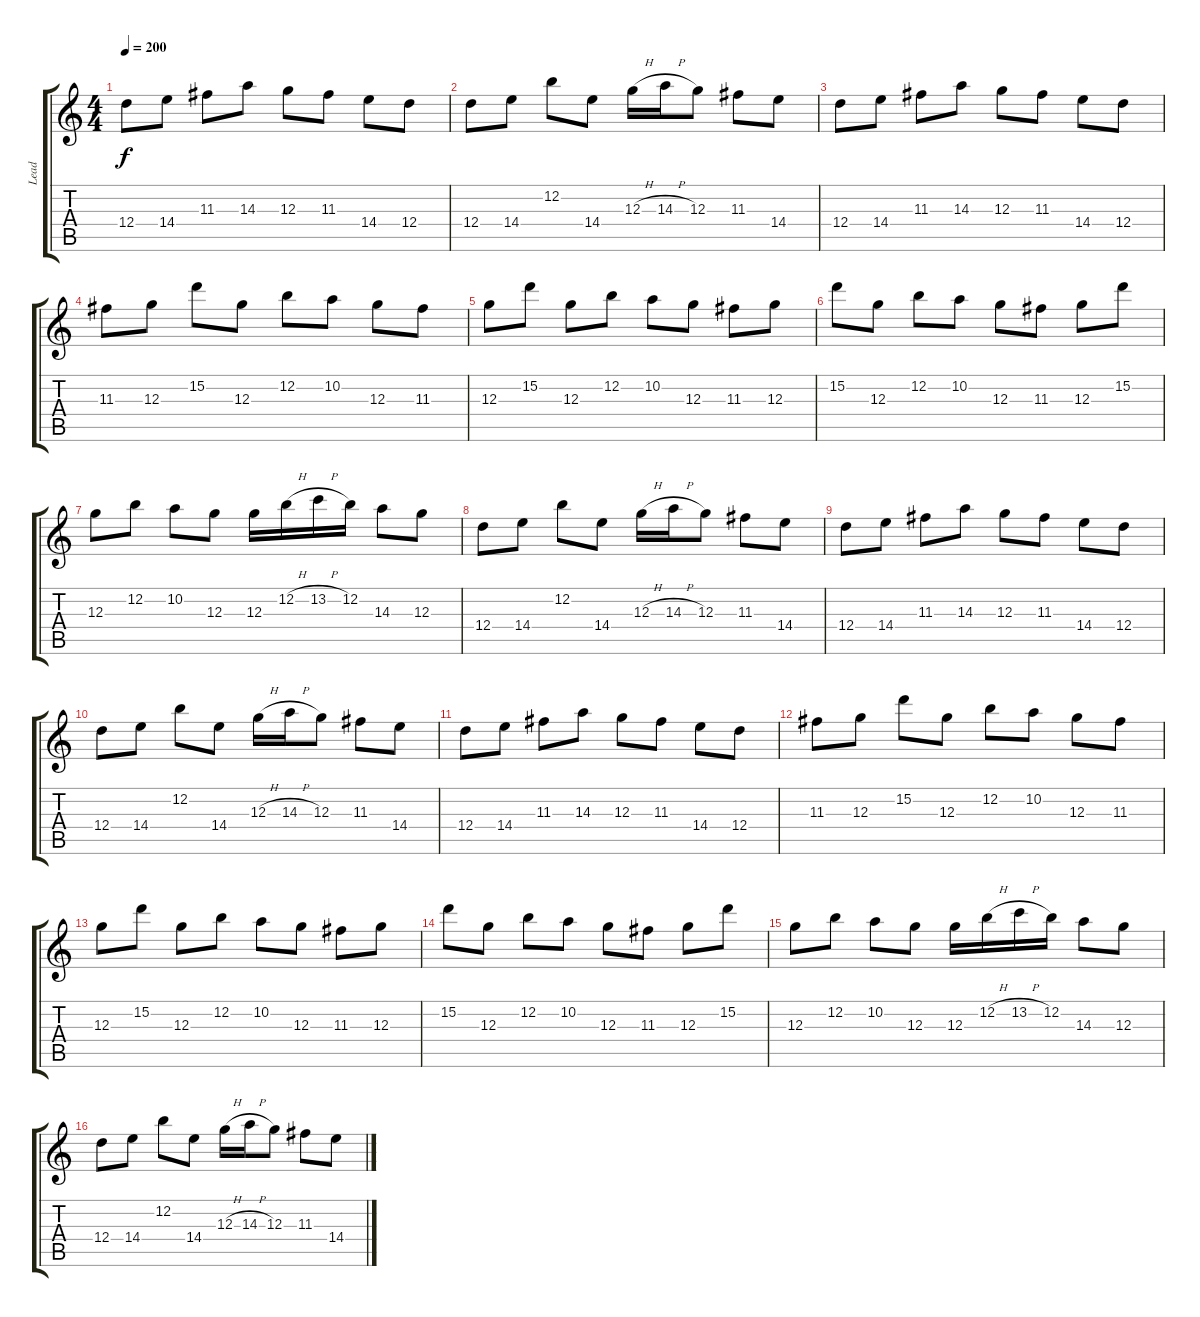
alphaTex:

\track ("Lead" "Lead") {instrument overdrivenguitar}
\staff {score tabs}
\tuning (E4 B3 G3 D3 A2 D2) {hide}
\ts (4 4)
\tempo 200
\clef g2
\ks c
12.4.8{dy f} 14.4.8 11.3.8 14.3.8 12.3.8 11.3.8 14.4.8 12.4.8 |
12.4.8 14.4.8 12.2.8 14.4.8 12.3{h}.16 14.3{h}.16 12.3.8 11.3.8 14.4.8 |
12.4.8 14.4.8 11.3.8 14.3.8 12.3.8 11.3.8 14.4.8 12.4.8 |
11.3.8 12.3.8 15.2.8 12.3.8 12.2.8 10.2.8 12.3.8 11.3.8 |
12.3.8 15.2.8 12.3.8 12.2.8 10.2.8 12.3.8 11.3.8 12.3.8 |
15.2.8 12.3.8 12.2.8 10.2.8 12.3.8 11.3.8 12.3.8 15.2.8 |
12.3.8 12.2.8 10.2.8 12.3.8 12.3.16 12.2{h}.16 13.2{h}.16 12.2.16 14.3.8 12.3.8 |
12.4.8 14.4.8 12.2.8 14.4.8 12.3{h}.16 14.3{h}.16 12.3.8 11.3.8 14.4.8 |
12.4.8 14.4.8 11.3.8 14.3.8 12.3.8 11.3.8 14.4.8 12.4.8 |
12.4.8 14.4.8 12.2.8 14.4.8 12.3{h}.16 14.3{h}.16 12.3.8 11.3.8 14.4.8 |
12.4.8 14.4.8 11.3.8 14.3.8 12.3.8 11.3.8 14.4.8 12.4.8 |
11.3.8 12.3.8 15.2.8 12.3.8 12.2.8 10.2.8 12.3.8 11.3.8 |
12.3.8 15.2.8 12.3.8 12.2.8 10.2.8 12.3.8 11.3.8 12.3.8 |
15.2.8 12.3.8 12.2.8 10.2.8 12.3.8 11.3.8 12.3.8 15.2.8 |
12.3.8 12.2.8 10.2.8 12.3.8 12.3.16 12.2{h}.16 13.2{h}.16 12.2.16 14.3.8 12.3.8 |
12.4.8 14.4.8 12.2.8 14.4.8 12.3{h}.16 14.3{h}.16 12.3.8 11.3.8 14.4.8
